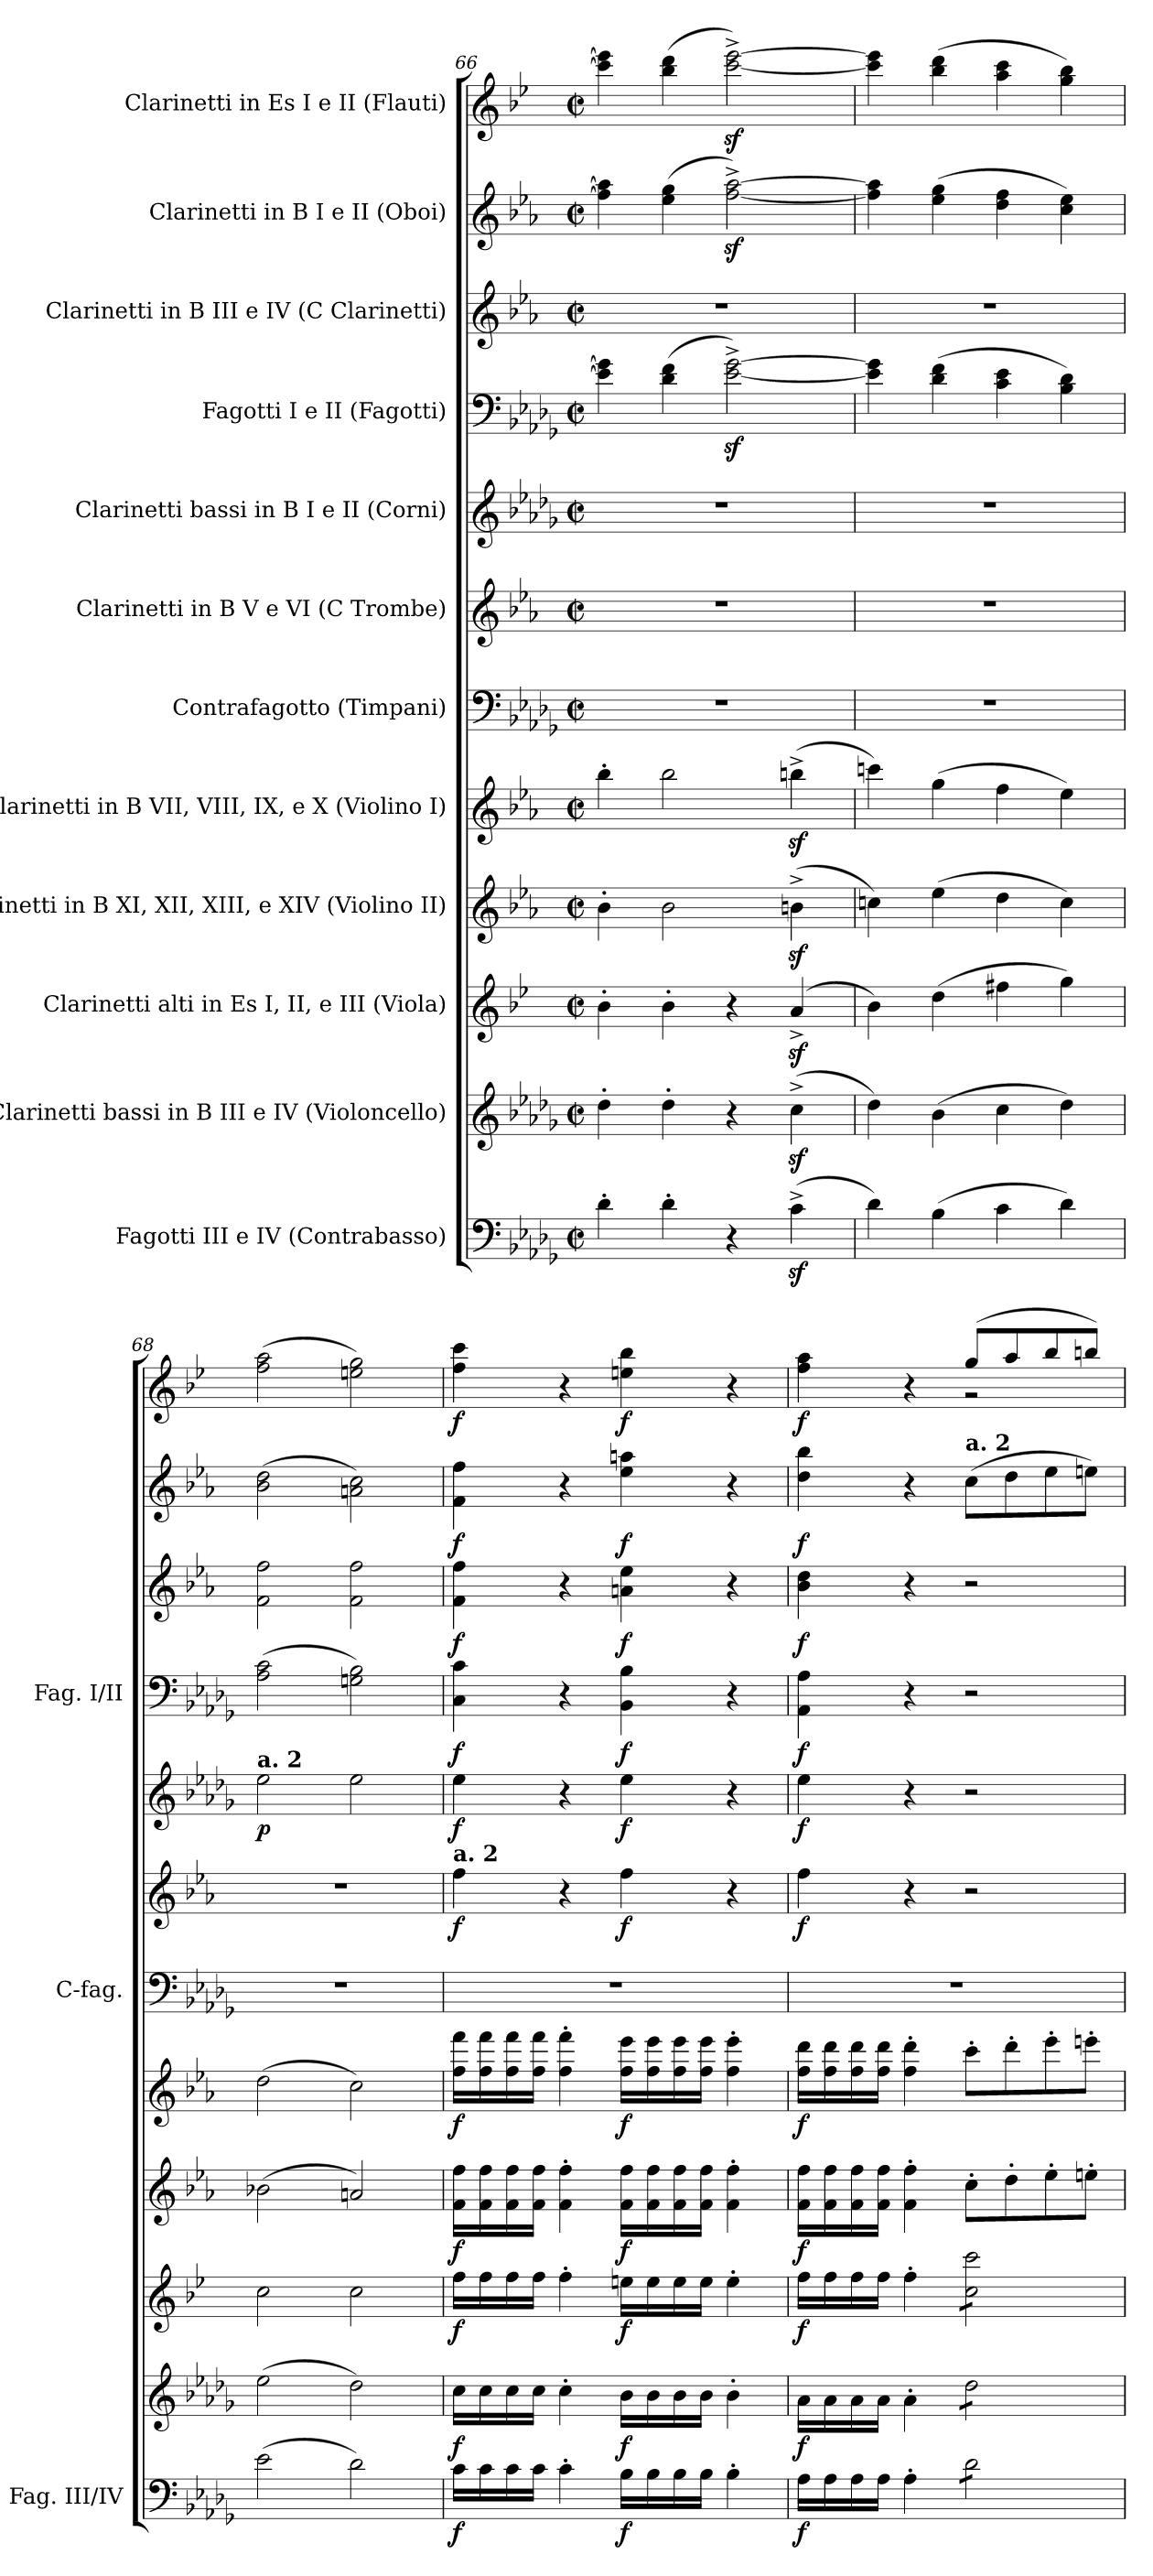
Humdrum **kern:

**kern	**dynam	**kern	**dynam	**kern	**dynam	**kern	**dynam	**kern	**dynam	**kern	**kern	**dynam	**kern	**dynam	**kern	**dynam	**kern	**dynam	**kern	**dynam	**kern	**dynam
*part12	*part12	*part11	*part11	*part10	*part10	*part9	*part9	*part8	*part8	*part7	*part6	*part6	*part5	*part5	*part4	*part4	*part3	*part3	*part2	*part2	*part1	*part1
*staff12	*staff12	*staff11	*staff11	*staff10	*staff10	*staff9	*staff9	*staff8	*staff8	*staff7	*staff6	*staff6	*staff5	*staff5	*staff4	*staff4	*staff3	*staff3	*staff2	*staff2	*staff1	*staff1
*I"Fagotti III e IV (Contrabasso)	*	*I"Clarinetti bassi in B III e IV (Violoncello)	*	*I"Clarinetti alti in Es I, II, e III (Viola)	*	*I"Clarinetti in B XI, XII, XIII, e XIV (Violino II)	*	*I"Clarinetti in B VII, VIII, IX, e X (Violino I)	*	*I"Contrafagotto (Timpani)	*I"Clarinetti in B V e VI (C Trombe)	*	*I"Clarinetti bassi in B I e II (Corni)	*	*I"Fagotti I e II (Fagotti)	*	*I"Clarinetti in B III e IV (C Clarinetti)	*	*I"Clarinetti in B I e II (Oboi)	*	*I"Clarinetti in Es I e II (Flauti)	*
*I'Fag. III/IV	*	*	*	*	*	*	*	*	*	*I'C-fag.	*	*	*	*	*I'Fag. I/II	*	*	*	*	*	*	*
*clefF4	*	*clefG2	*	*clefG2	*	*clefG2	*	*clefG2	*	*clefF4	*clefG2	*	*clefG2	*	*clefF4	*	*clefG2	*	*clefG2	*	*clefG2	*
*	*	*ITrd8c14	*	*ITrd5c9	*	*ITrd1c2	*	*ITrd1c2	*	*ITrd7c12	*ITrd1c2	*	*ITrd8c14	*	*	*	*ITrd1c2	*	*ITrd1c2	*	*ITrd-2c-3	*
*k[b-e-a-d-g-]	*	*k[b-e-a-d-g-]	*	*k[b-e-a-d-g-]	*	*k[b-e-a-d-g-]	*	*k[b-e-a-d-g-]	*	*k[b-e-a-d-g-]	*k[b-e-a-d-g-]	*	*k[b-e-a-d-g-]	*	*k[b-e-a-d-g-]	*	*k[b-e-a-d-g-]	*	*k[b-e-a-d-g-]	*	*k[b-e-a-d-g-]	*
*M2/2	*	*M2/2	*	*M2/2	*	*M2/2	*	*M2/2	*	*M2/2	*M2/2	*	*M2/2	*	*M2/2	*	*M2/2	*	*M2/2	*	*M2/2	*
*met(c|)	*	*met(c|)	*	*met(c|)	*	*met(c|)	*	*met(c|)	*	*met(c|)	*met(c|)	*	*met(c|)	*	*met(c|)	*	*met(c|)	*	*met(c|)	*	*met(c|)	*
=66	=66	=66	=66	=66	=66	=66	=66	=66	=66	=66	=66	=66	=66	=66	=66	=66	=66	=66	=66	=66	=66	=66
4d-'\	.	4d-'\	.	4d-'\	.	4a-'\	.	4aa-'\	.	1r	1r	.	1r	.	4e-\] 4g-\]	.	1r	.	4ee-\] 4gg-\]	.	4eee-\] 4ggg-\]	.
4d-'\	.	4d-'\	.	4d-'\	.	2a-\	.	2aa-\	.	.	.	.	.	.	(>4d-\ 4f\	.	.	.	(>4dd-\ 4ff\	.	(>4ddd-\ 4fff\	.
4r	.	4r	.	4r	.	.	.	.	.	.	.	.	.	.	[2e-\z<^ [2g-\z<^)	.	.	.	[2ee-\z<^ [2gg-\z<^)	.	[2eee-\z<^ [2ggg-\z<^)	.
(>4cz<^\	.	(>4cz<^\	.	(>4cz<^/	.	(>4anz<^\	.	(>4aanz<^\	.	.	.	.	.	.	.	.	.	.	.	.	.	.
=67	=67	=67	=67	=67	=67	=67	=67	=67	=67	=67	=67	=67	=67	=67	=67	=67	=67	=67	=67	=67	=67	=67
4d-\)	.	4d-\)	.	4d-\)	.	4b-X\)	.	4bb-X\)	.	1r	1r	.	1r	.	4e-\] 4g-\]	.	1r	.	4ee-\] 4gg-\]	.	4eee-\] 4ggg-\]	.
(>4B-\	.	(>4B-\	.	(>4f\	.	(>4dd-\	.	(>4ff\	.	.	.	.	.	.	(>4d-\ 4f\	.	.	.	(>4dd-\ 4ff\	.	(>4ddd-\ 4fff\	.
4c\	.	4c\	.	4an\	.	4cc\	.	4ee-\	.	.	.	.	.	.	4c\ 4e-\	.	.	.	4cc\ 4ee-\	.	4ccc\ 4eee-\	.
4d-\)	.	4d-\)	.	4b-\)	.	4b-\)	.	4dd-\)	.	.	.	.	.	.	4B-\ 4d-\)	.	.	.	4b-\ 4dd-\)	.	4bb-\ 4ddd-\)	.
=68	=68	=68	=68	=68	=68	=68	=68	=68	=68	=68	=68	=68	=68	=68	=68	=68	=68	=68	=68	=68	=68	=68
!	!	!	!	!	!	!	!	!	!	!	!	!	!LO:TX:a:B:t=a. 2	!	!	!	!	!	!	!	!	!
!	!	!	!	!	!	!	!	!	!	!	!	!	!	!LO:DY:b	!	!	!	!	!	!	!	!
(>2e-\	.	(>2e-\	.	2e-\	.	(>2a-X\	.	(>2cc\	.	1r	1r	.	2e-\	p	(>2A-\ 2c\	.	2e-\ 2ee-\	.	(>2a-\ 2cc\	.	(>2aa-\ 2ccc\	.
2d-\)	.	2d-\)	.	2e-\	.	2gn/)	.	2b-\)	.	.	.	.	2e-\	.	2Gn\ 2B-\)	.	2e-\ 2ee-\	.	2gn\ 2b-\)	.	2ggn\ 2bb-\)	.
!!LO:PB:g=z
=69	=69	=69	=69	=69	=69	=69	=69	=69	=69	=69	=69	=69	=69	=69	=69	=69	=69	=69	=69	=69	=69	=69
!	!	!	!	!	!	!	!	!	!	!	!LO:TX:a:B:t=a. 2	!	!	!	!	!	!	!	!	!	!	!
!	!LO:DY:b	!	!LO:DY:b	!	!LO:DY:b	!	!LO:DY:b	!	!LO:DY:b	!	!	!LO:DY:b	!	!LO:DY:b	!	!LO:DY:b	!	!LO:DY:b	!	!LO:DY:b	!	!LO:DY:b
16c\LL	f	16c\LL	f	16a-\LL	f	16e-\ 16ee-\LL	f	16ee-\ 16eee-\LL	f	1r	4ee-\	f	4e-\	f	4C\ 4c\	f	4e-\ 4ee-\	f	4e-\ 4ee-\	f	4aa-\ 4eee-\	f
16c\	.	16c\	.	16a-\	.	16e-\ 16ee-\	.	16ee-\ 16eee-\	.	.	.	.	.	.	.	.	.	.	.	.	.	.
16c\	.	16c\	.	16a-\	.	16e-\ 16ee-\	.	16ee-\ 16eee-\	.	.	.	.	.	.	.	.	.	.	.	.	.	.
16c\JJ	.	16c\JJ	.	16a-\JJ	.	16e-\ 16ee-\JJ	.	16ee-\ 16eee-\JJ	.	.	.	.	.	.	.	.	.	.	.	.	.	.
4c'\	.	4c'\	.	4a-'\	.	4e-\' 4ee-\'	.	4ee-\' 4eee-\'	.	.	4r	.	4r	.	4r	.	4r	.	4r	.	4r	.
!	!LO:DY:b	!	!LO:DY:b	!	!LO:DY:b	!	!LO:DY:b	!	!LO:DY:b	!	!	!LO:DY:b	!	!LO:DY:b	!	!LO:DY:b	!	!LO:DY:b	!	!LO:DY:b	!	!LO:DY:b
16B-\LL	f	16B-\LL	f	16gn\LL	f	16e-\ 16ee-\LL	f	16ee-\ 16ddd-\LL	f	.	4ee-\	f	4e-\	f	4BB-\ 4B-\	f	4gn\ 4dd-\	f	4dd-\ 4ggn\	f	4ggn\ 4ddd-\	f
16B-\	.	16B-\	.	16g\	.	16e-\ 16ee-\	.	16ee-\ 16ddd-\	.	.	.	.	.	.	.	.	.	.	.	.	.	.
16B-\	.	16B-\	.	16g\	.	16e-\ 16ee-\	.	16ee-\ 16ddd-\	.	.	.	.	.	.	.	.	.	.	.	.	.	.
16B-\JJ	.	16B-\JJ	.	16g\JJ	.	16e-\ 16ee-\JJ	.	16ee-\ 16ddd-\JJ	.	.	.	.	.	.	.	.	.	.	.	.	.	.
4B-'\	.	4B-'\	.	4g'\	.	4e-\' 4ee-\'	.	4ee-\' 4ddd-\'	.	.	4r	.	4r	.	4r	.	4r	.	4r	.	4r	.
!!LO:PB:g=z
=70	=70	=70	=70	=70	=70	=70	=70	=70	=70	=70	=70	=70	=70	=70	=70	=70	=70	=70	=70	=70	=70	=70
*	*	*	*	*	*	*	*	*	*	*	*	*	*	*	*	*	*	*	*	*	*^	*
!	!LO:DY:b	!	!LO:DY:b	!	!LO:DY:b	!	!LO:DY:b	!	!LO:DY:b	!	!	!LO:DY:b	!	!LO:DY:b	!	!LO:DY:b	!	!LO:DY:b	!	!LO:DY:b	!	!	!LO:DY:b
16A-\LL	f	16A-\LL	f	16a-\LL	f	16e-\ 16ee-\LL	f	16ee-\ 16ccc\LL	f	1r	4ee-\	f	4e-\	f	4AA-\ 4A-\	f	4a-\ 4cc\	f	4cc\ 4aa-\	f	4aa-\ 4ccc\	2ryy	f
16A-\	.	16A-\	.	16a-\	.	16e-\ 16ee-\	.	16ee-\ 16ccc\	.	.	.	.	.	.	.	.	.	.	.	.	.	.	.
16A-\	.	16A-\	.	16a-\	.	16e-\ 16ee-\	.	16ee-\ 16ccc\	.	.	.	.	.	.	.	.	.	.	.	.	.	.	.
16A-\JJ	.	16A-\JJ	.	16a-\JJ	.	16e-\ 16ee-\JJ	.	16ee-\ 16ccc\JJ	.	.	.	.	.	.	.	.	.	.	.	.	.	.	.
4A-'\	.	4A-'\	.	4a-'\	.	4e-\' 4ee-\'	.	4ee-\' 4ccc\'	.	.	4r	.	4r	.	4r	.	4r	.	4r	.	4r	.	.
!	!	!	!	!	!	!	!	!	!	!	!	!	!	!	!	!	!	!	!LO:TX:a:B:t=a. 2	!	!	!	!
*tremolo	*	*	*	*	*	*	*	*	*	*	*	*	*	*	*	*	*	*	*	*	*	*	*
*	*	*tremolo	*	*	*	*	*	*	*	*	*	*	*	*	*	*	*	*	*	*	*	*	*
*	*	*	*	*tremolo	*	*	*	*	*	*	*	*	*	*	*	*	*	*	*	*	*	*	*
8d-\L	.	8d-\L	.	8e-\ 8ee-\L	.	8b-'\L	.	8bb-'\L	.	.	2r	.	2r	.	2r	.	2r	.	(>8b-\L	.	(>8bb-/L	2r	.
8d-\	.	8d-\	.	8e-\ 8ee-\	.	8cc'\	.	8ccc'\	.	.	.	.	.	.	.	.	.	.	8cc\	.	8ccc/	.	.
8d-\	.	8d-\	.	8e-\ 8ee-\	.	8dd-'\	.	8ddd-'\	.	.	.	.	.	.	.	.	.	.	8dd-\	.	8ddd-/	.	.
8d-\J	.	8d-\J	.	8e-\ 8ee-\J	.	8ddn'\J	.	8dddn'\J	.	.	.	.	.	.	.	.	.	.	8ddn\J)	.	8dddn/J)	.	.
*	*	*	*	*Xtremolo	*	*	*	*	*	*	*	*	*	*	*	*	*	*	*	*	*	*	*
*	*	*Xtremolo	*	*	*	*	*	*	*	*	*	*	*	*	*	*	*	*	*	*	*	*	*
*Xtremolo	*	*	*	*	*	*	*	*	*	*	*	*	*	*	*	*	*	*	*	*	*	*	*
*	*	*	*	*	*	*	*	*	*	*	*	*	*	*	*	*	*	*	*	*	*v	*v	*
=	=	=	=	=	=	=	=	=	=	=	=	=	=	=	=	=	=	=	=	=	=	=
*-	*-	*-	*-	*-	*-	*-	*-	*-	*-	*-	*-	*-	*-	*-	*-	*-	*-	*-	*-	*-	*-	*-
